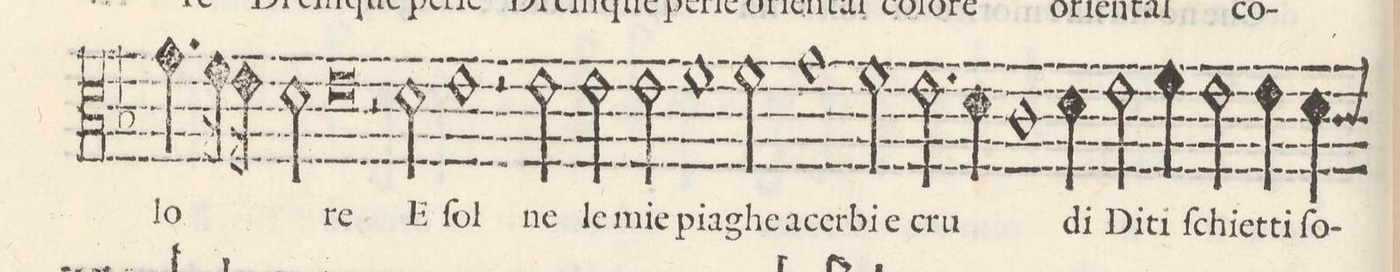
**kern	**text
*I"ALTO	*
*clefC3	*
*k[b-]	*
*met(c)	*
*M2/1	*
4.g\	-lo-
16f\	.
16e\	.
2d\	.
0e	-re
=30-	=30-
2r	.
2d\	E
=31-	=31-
1e	ſol
2r	.
2e\	ne
=32-	=32-
2e\	le
2e\	mie
1f	pia-
=33-	=33-
2f\	-ghe a-
1g\	-cer-
2f\	-bi e
=34-	=34-
2.e\	cru-
4d\	.
1c	.
=35-	=35-
4d\	-di
2e\	Di-
4f\	-ti
2e\	ſchiet-
4e\	-ti
4d\	ſo-
*custos:c#	*
=36-	=36-
*-	*-
